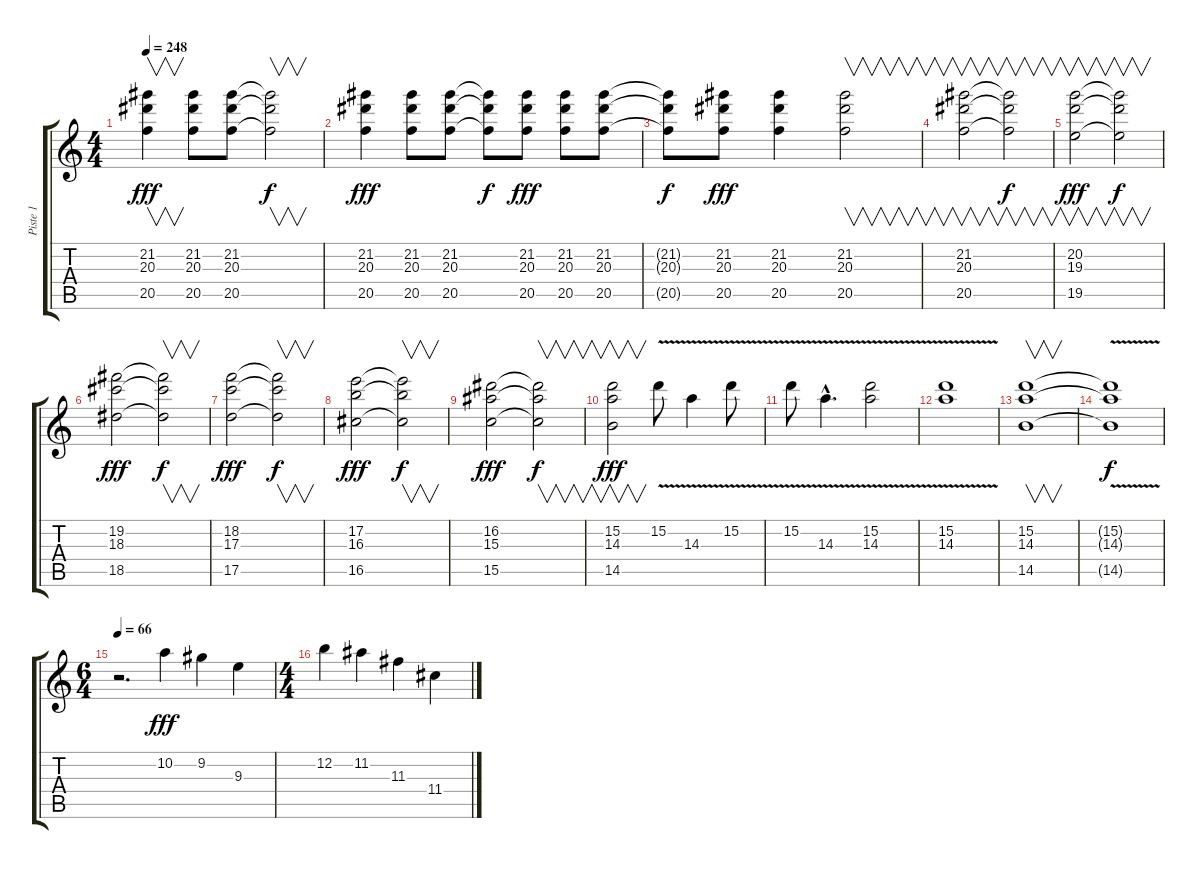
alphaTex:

\track ("Piste 1" "Piste 1") {instrument distortionguitar}
\staff {score tabs}
\tuning (E4 B3 G3 D3 A2 E2) {hide}
\ts (4 4)
\tempo 248
\clef g2
\ks c
(21.2 20.3 20.5).4{v dy fff} (21.2 20.3 20.5).8 (21.2 20.3 20.5).8 (21.2{t} 20.3{t} 20.5{t}).2{v dy f} |
(21.2 20.3 20.5).4{dy fff} (21.2 20.3 20.5).8 (21.2 20.3 20.5).8 (21.2{t} 20.3{t} 20.5{t}).8{dy f} (21.2 20.3 20.5).8{dy fff} (21.2 20.3 20.5).8 (21.2 20.3 20.5).8 |
(21.2{t} 20.3{t} 20.5{t}).8{dy f} (21.2 20.3 20.5).8{dy fff} (21.2 20.3 20.5).4 (21.2 20.3 20.5).2{v} |
(21.2 20.3 20.5).2{v} (21.2{t} 20.3{t} 20.5{t}).2{v dy f} |
(20.2 19.3 19.5).2{v dy fff} (20.2{t} 19.3{t} 19.5{t}).2{v dy f} |
(19.2 18.3 18.5).2{dy fff} (19.2{t} 18.3{t} 18.5{t}).2{v dy f} |
(18.2 17.3 17.5).2{dy fff} (18.2{t} 17.3{t} 17.5{t}).2{v dy f} |
(17.2 16.3 16.5).2{dy fff} (17.2{t} 16.3{t} 16.5{t}).2{v dy f} |
(16.2 15.3 15.5).2{dy fff} (16.2{t} 15.3{t} 15.5{t}).2{v dy f} |
(15.2 14.3 14.5).2{v dy fff} 15.2{v}.8 14.3{v}.4 15.2{v}.8 |
15.2{v}.8 14.3{v hac}.4{d} (15.2{v} 14.3{v}).2 |
(15.2{v} 14.3{v}).1 |
(15.2 14.3 14.5).1{v} |
(15.2{v t} 14.3{v t} 14.5{v t}).1{dy f} |
\ts (6 4)
\tempo 66
r.2{d} 10.2.4{dy fff} 9.2.4 9.3.4 |
\ts (4 4)
12.2.4 11.2.4 11.3.4 11.4.4
